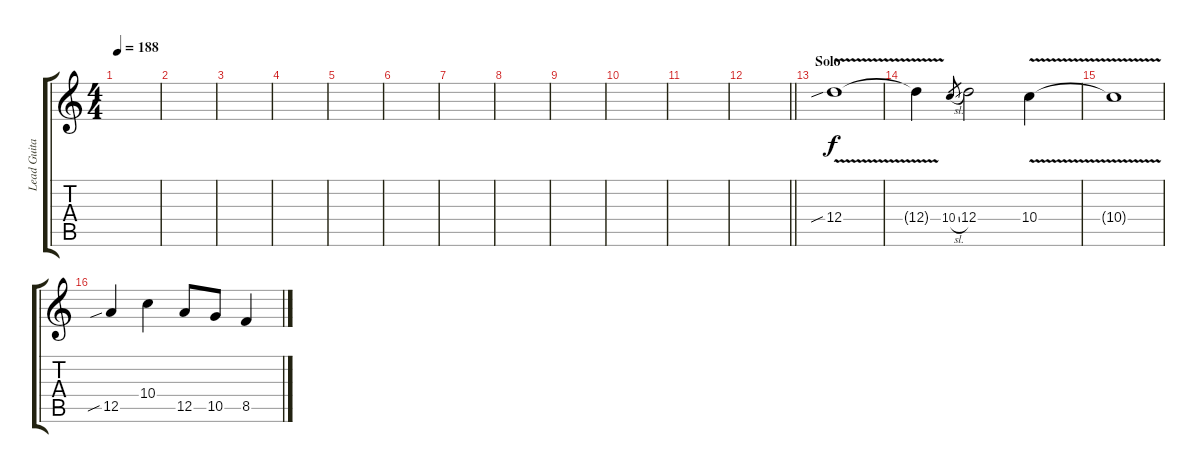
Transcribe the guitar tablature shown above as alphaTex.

\track ("Lead Guitar" "Lead Guita") {instrument overdrivenguitar}
\staff {score tabs}
\tuning (E4 B3 G3 D3 A2 D2) {hide}
\ts (4 4)
\tempo 188
\clef g2
\ks c
|
|
|
|
|
|
|
|
|
|
|
\barLineRight lightlight
|
\section ("" "Solo")
12.4{v sib}.1 |
12.4{t}.4 10.4{sl}.8{gr} 12.4.2 10.4{v}.4 |
10.4{t}.1 |
12.5{sib}.4 10.4.4 12.5.8 10.5.8 8.5.4
